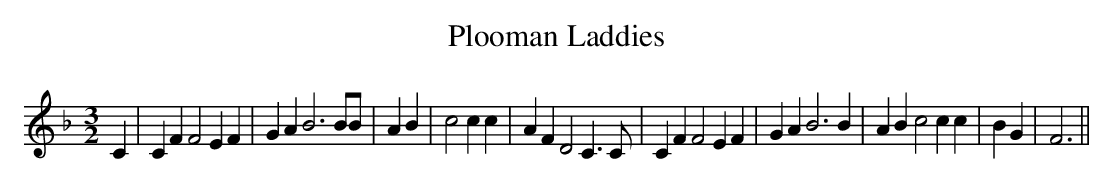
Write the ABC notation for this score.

X:1
T:Plooman Laddies
M:3/2
L:1/4
K:F
 C| C F F2 E F| G A B3 B/2B/2| A B| c2 c c| A F D2 C3/2 C/2| C F F2 E F|\
 G A B3 B| A B c2 c c| B G| F3||
